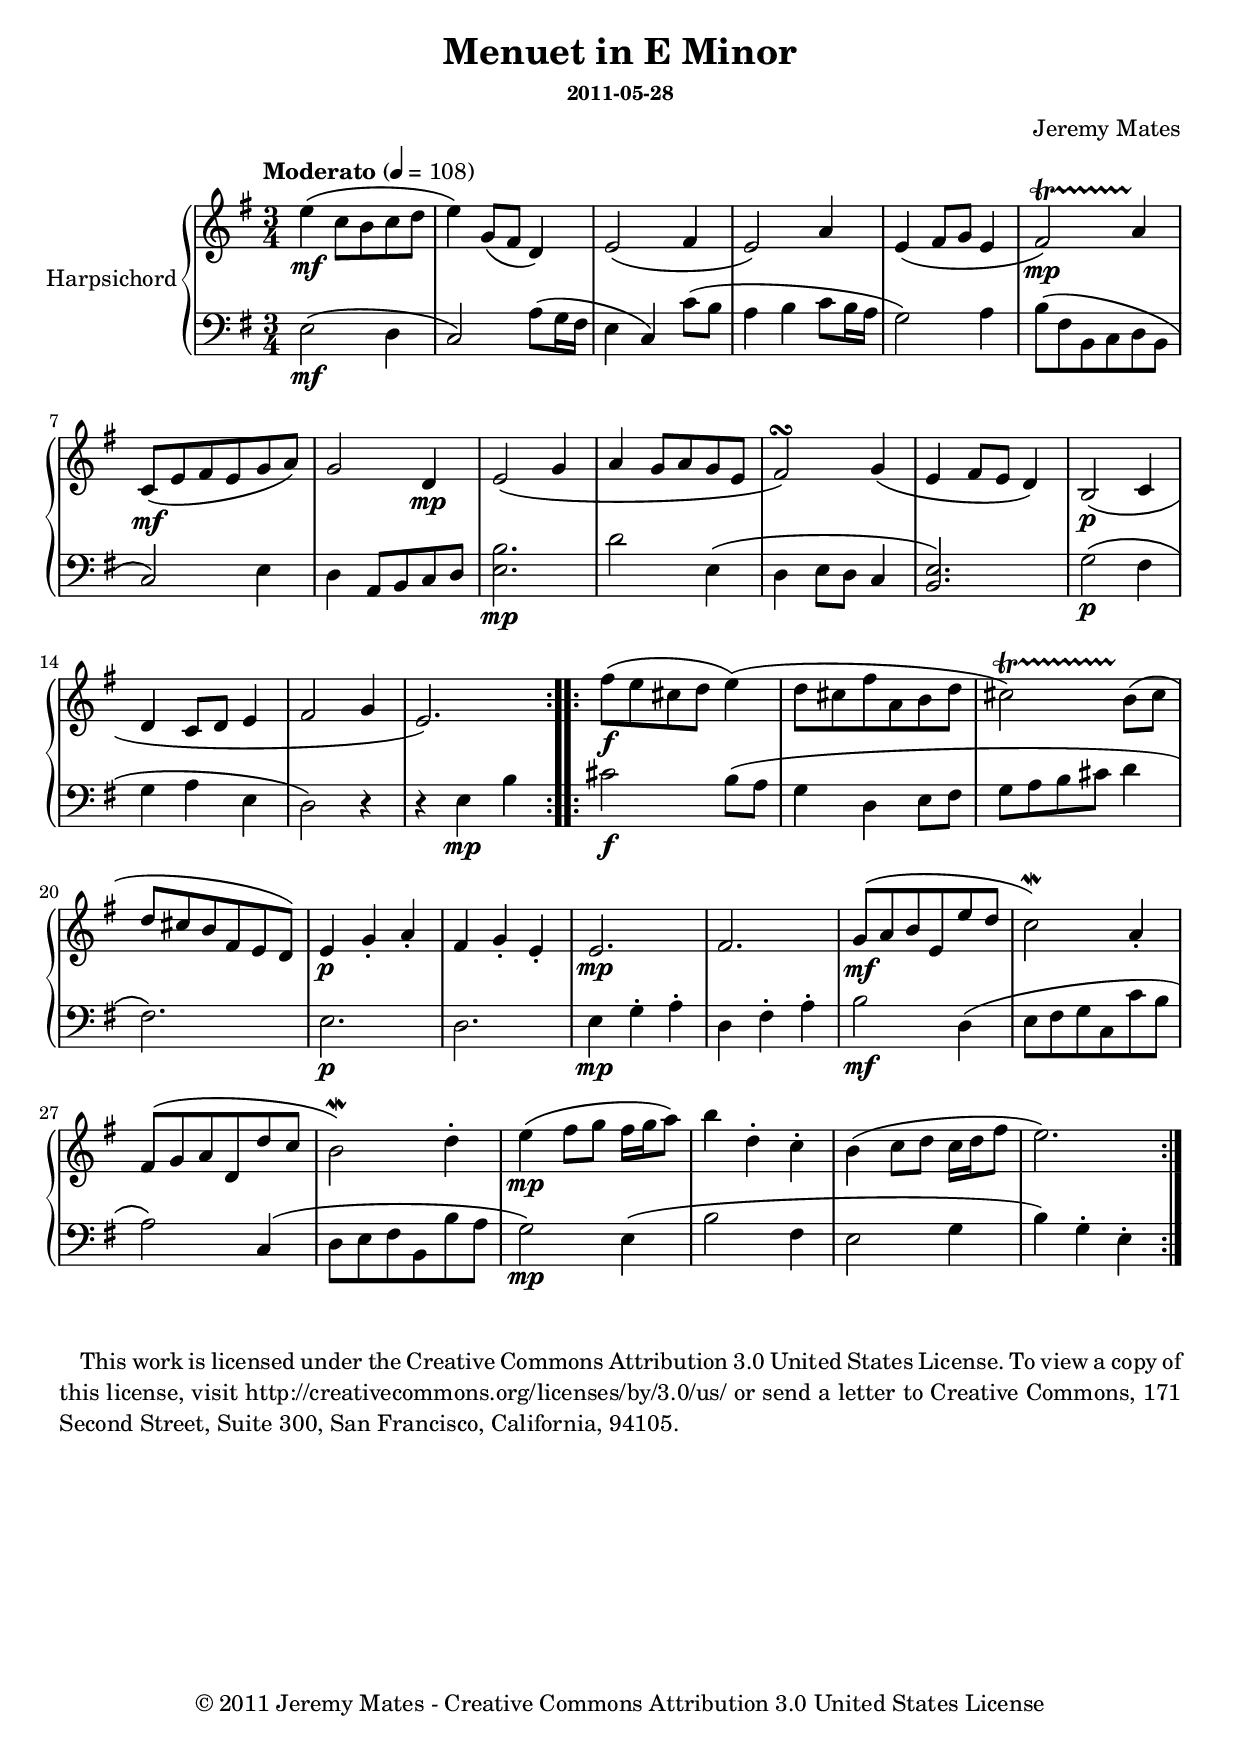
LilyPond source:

% LilyPond engraving system - http://www.lilypond.org/
%
% http://soundcloud.com/thrig

\version "2.12.3"

#(define-markup-list-command (paragraph layout props args) (markup-list?)
 (interpret-markup-list layout props
   (make-justified-lines-markup-list (cons (make-hspace-markup 2) args))))

\header {
  title = "Menuet in E Minor"
  composer = "Jeremy Mates"
  subsubtitle = "2011-05-28"
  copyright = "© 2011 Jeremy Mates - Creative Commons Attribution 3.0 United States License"
}

firstBitUpper = \relative c'' { \repeat volta 2 {
  e4\mf\( c8 b c d |
  e4\) g,8\( fis d4\) |
  e2\( fis4 |
  e2\) a4 |

  e4\( fis8 g e4 |
  fis2\)\mp\startTrillSpan a4\stopTrillSpan |
  c,8\mf\( e fis e g a\) |
  g2 d4\mp |

  e2\( g4 |
  a4 g8 a g e |
  fis2\)\turn g4\( |
  e4 fis8 e d4\) |

  b2\(\p c4 |
  d4 c8 d e4 |
  fis2 g4 |
  e2.\) |
} }

firstBitLower = \relative c { \repeat volta 2 {
  e2\mf\( d4 |
  c2\) a'8\( g16 fis |
  e4 c\) c'8\( b |
  a4 b c8 b16 a |

  g2\) a4 |
  b8\( fis b, c d b |
  c2\) e4 |
  d4 a8 b c d |

  <e b'>2.\mp |
  d'2 e,4\( |
  d4 e8 d c4 |
  <b e>2.\) |

  g'2\(\p fis4 |
  g4 a e |
  d2\) r4 |
  r4 e4\mp b' |
} }

secondBitUpper = \relative c'' { \repeat volta 2 {
  fis8\(\f e cis d e4\)\( |
  d8 cis fis a, b d |
  cis2\)\startTrillSpan b8\(\stopTrillSpan cis |
  d8 cis b fis e d\) |

  e4\p g-. a-. |
  fis4 g-. e-. |
  e2.\mp |
  fis2. |

  g8\(\mf a b e, e' d |
  c2\)\mordent a4-. |
  fis8\( g a d, d' c |
  b2\)\mordent d4-. |

  e4\(\mp fis8 g fis16 g a8\) |
  b4 d,-. c-. |
  b4\( c8 d c16 d fis8 |
  e2.\) |
} }

secondBitLower = \relative c' { \repeat volta 2 {
  cis2\f b8\( a |
  g4 d e8 fis |
  g8 a b cis d4 |
  fis,2.\) |

  e2.\p |
  d2. |
  e4\mp g-. a-. |
  d,4 fis-. a-. |

  b2\mf d,4\( |
  e8 fis g c, c' b |
  a2\) c,4\( |
  d8 e fis b, b' a |

  g2\)\mp e4\( |
  b'2 fis4 |
  e2 g4 |
  b4\) g-. e-. |
} }

upper = {
  \clef treble
  \key e \minor
  \time 3/4
  \tempo "Moderato" 4=108

  \firstBitUpper
  \secondBitUpper
}

lower = {
  \clef bass
  \key e \minor
  \time 3/4
 
  \firstBitLower
  \secondBitLower
}

theMusic = {
  \new PianoStaff <<
    \set PianoStaff.instrumentName = #"Harpsichord"
    \set PianoStaff.midiInstrument = #"harpsichord"
    \new Staff = "upper" \upper
    \new Staff = "lower" \lower
  >>
}

\book {
\score {
  \theMusic
  \layout {
    % as otherwise long instrument name clipped by margin
    indent = 2.3\cm
  }
  \midi { }
}
  \markuplines { \paragraph {
This work is licensed under the Creative Commons Attribution 3.0 United
States License. To view a copy of this license, visit
http://creativecommons.org/licenses/by/3.0/us/ or send a letter to
Creative Commons, 171 Second Street, Suite 300, San Francisco,
California, 94105.
} }
}
